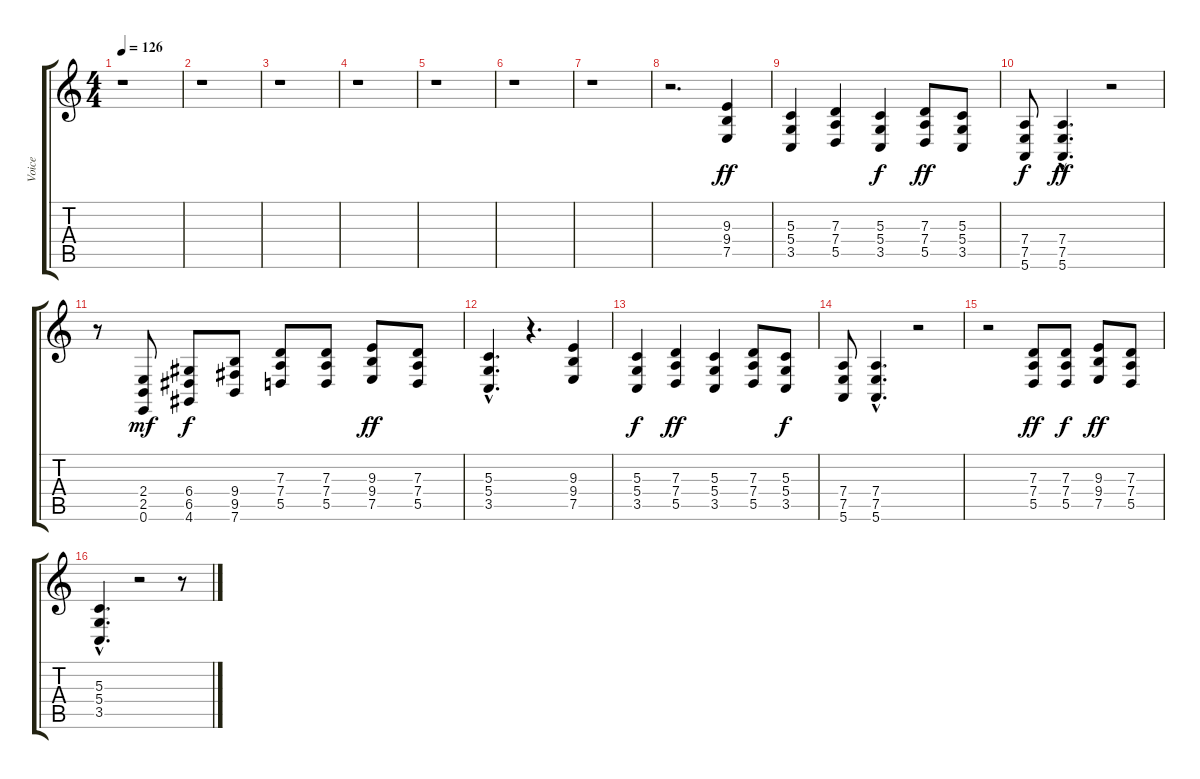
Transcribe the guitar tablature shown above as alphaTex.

\track ("Voice" "Voice") {instrument trumpet}
\staff {score tabs}
\tuning (E4 B3 G3 D3 A2 E2) {hide}
\ts (4 4)
\tempo 126
\clef g2
\ks c
r.1{dy ff} |
r.1 |
r.1 |
r.1 |
r.1 |
r.1 |
r.1 |
r.2{d} (9.3 9.4 7.5).4 |
(5.3 5.4 3.5).4 (7.3 7.4 5.5).4 (5.3 5.4 3.5).4{dy f} (7.3 7.4 5.5).8{dy ff} (5.3 5.4 3.5).8 |
(7.4 7.5 5.6).8{dy f} (7.4{hac} 7.5{hac} 5.6{hac}).4{d dy ff} r.2 |
r.8 (2.4 2.5 0.6).8{dy mf} (6.4 6.5 4.6).8{dy f} (9.4 9.5 7.6).8 (7.3 7.4 5.5).8 (7.3 7.4 5.5).8 (9.3 9.4 7.5).8{dy ff} (7.3 7.4 5.5).8 |
(5.3{hac} 5.4{hac} 3.5{hac}).4{d} r.4{d} (9.3 9.4 7.5).4 |
(5.3 5.4 3.5).4{dy f} (7.3 7.4 5.5).4{dy ff} (5.3 5.4 3.5).4 (7.3 7.4 5.5).8 (5.3 5.4 3.5).8{dy f} |
(7.4 7.5 5.6).8 (7.4{hac} 7.5{hac} 5.6{hac}).4{d} r.2 |
r.2 (7.3 7.4 5.5).8{dy ff} (7.3 7.4 5.5).8{dy f} (9.3 9.4 7.5).8{dy ff} (7.3 7.4 5.5).8 |
(5.3{hac} 5.4{hac} 3.5{hac}).4{d} r.2 r.8
